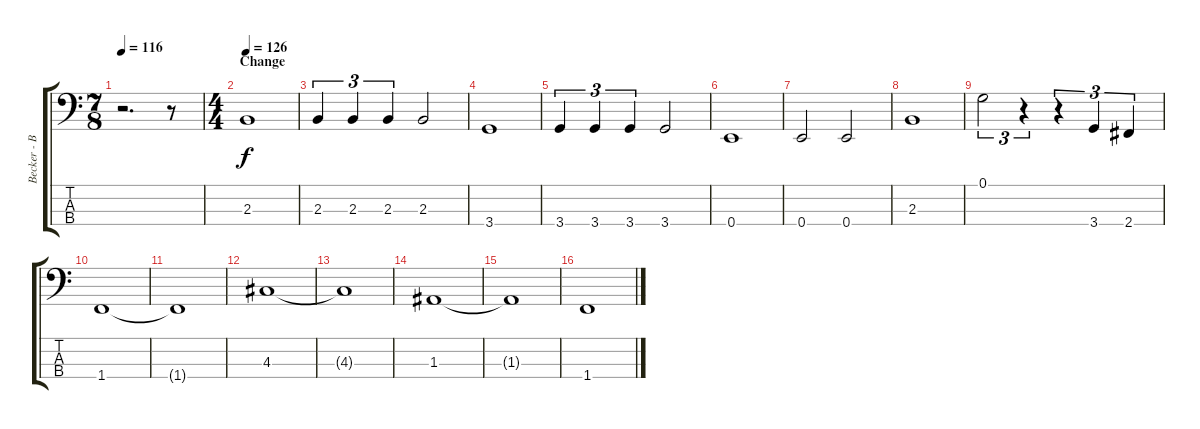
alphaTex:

\track ("Becker - Bass " "Becker - B") {instrument electricbasspick}
\staff {score tabs}
\tuning (G2 D2 A1 E1) {hide}
\ts (7 8)
\tempo 116
\clef f4
\ks c
r.2{d dy f} r.8 |
\ts (4 4)
\section ("" "Change")
\tempo 126
2.3.1 |
2.3.4{tu (3 2)} 2.3.4{tu (3 2)} 2.3.4{tu (3 2)} 2.3.2 |
3.4.1 |
3.4.4{tu (3 2)} 3.4.4{tu (3 2)} 3.4.4{tu (3 2)} 3.4.2 |
0.4.1 |
0.4.2 0.4.2 |
2.3.1 |
0.1.2{tu (3 2)} r.4{tu (3 2)} r.4{tu (3 2)} 3.4.4{tu (3 2)} 2.4.4{tu (3 2)} |
1.4.1 |
1.4{t}.1 |
4.3.1 |
4.3{t}.1 |
1.3.1 |
1.3{t}.1 |
1.4.1
